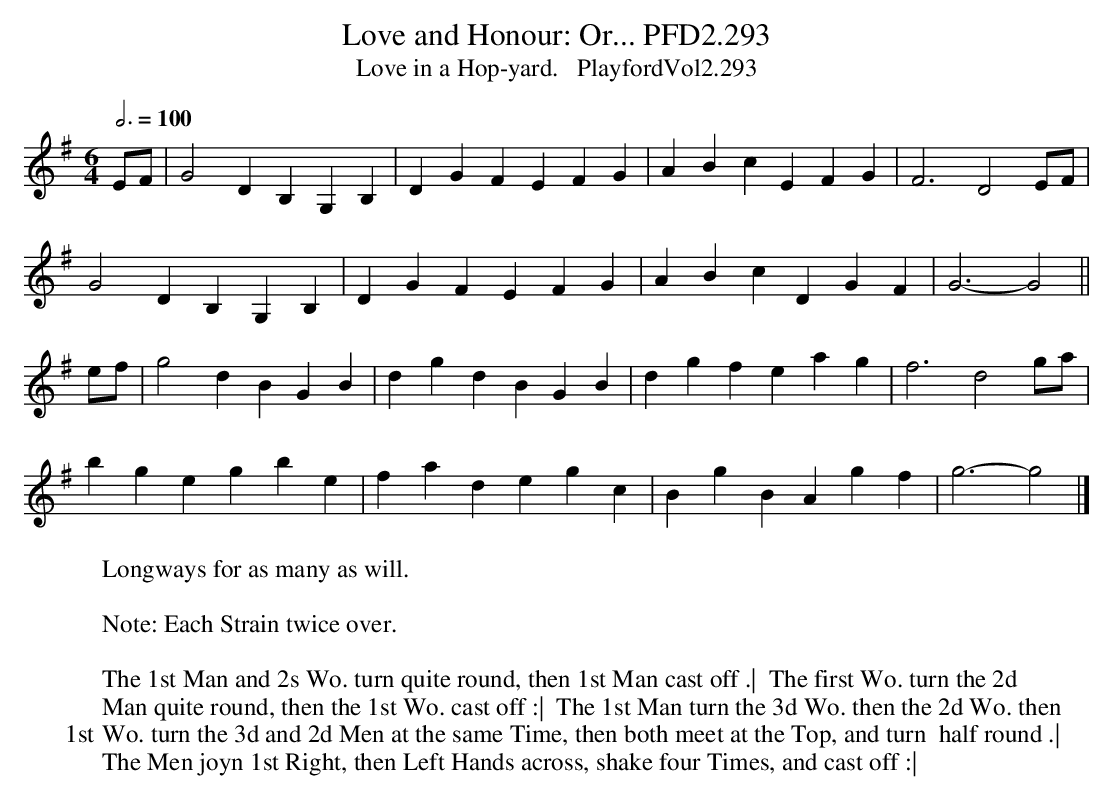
X:1
T:Love and Honour: Or... PFD2.293
T:Love in a Hop-yard.   PlayfordVol2.293
W:Longways for as many as will.
L:1/4
M:6/4
Q:3/4=100
K:G
E/F/|G2D B,G,B,|DGF EFG|ABc EFG|F3 D2 E/F/|
G2D B,G,B,|DGF EFG|ABc DGF|G3-G2||
e/f/|g2d BGB|dgd BGB|dgf eag|f3 d2 g/a/|
bge gbe|fad egc|BgB Agf|g3-g2 |]
W:
W: Note: Each Strain twice over.
W:
W: The 1st Man and 2s Wo. turn quite round, then 1st Man cast off .|  The first Wo. turn the 2d
W: Man quite round, then the 1st Wo. cast off :|  The 1st Man turn the 3d Wo. then the 2d Wo. then
W: 1st Wo. turn the 3d and 2d Men at the same Time, then both meet at the Top, and turn  half round .|
W: The Men joyn 1st Right, then Left Hands across, shake four Times, and cast off :|
